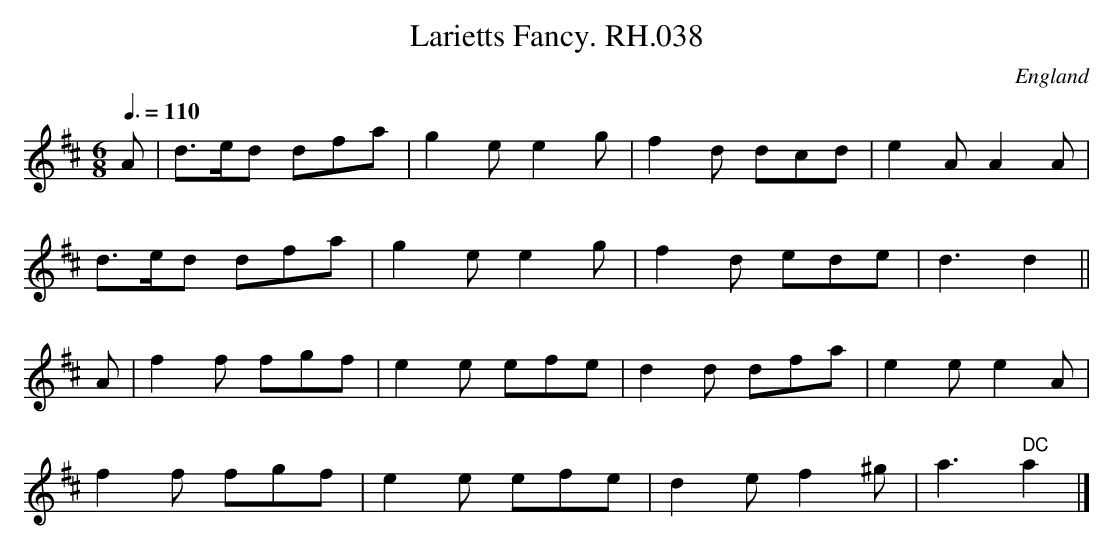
X:1
T:Larietts Fancy. RH.038
O:England
M:6/8
L:1/8
Q:3/8=110
K:D
A|d>ed dfa|g2e e2g|f2d dcd|e2A A2A|
d>ed dfa|g2e e2g|f2d ede|d3 d2||
A|f2f fgf|e2e efe|d2d dfa|e2e e2A|
f2f fgf|e2e efe|d2e f2^g|a3 " DC"a2|]
